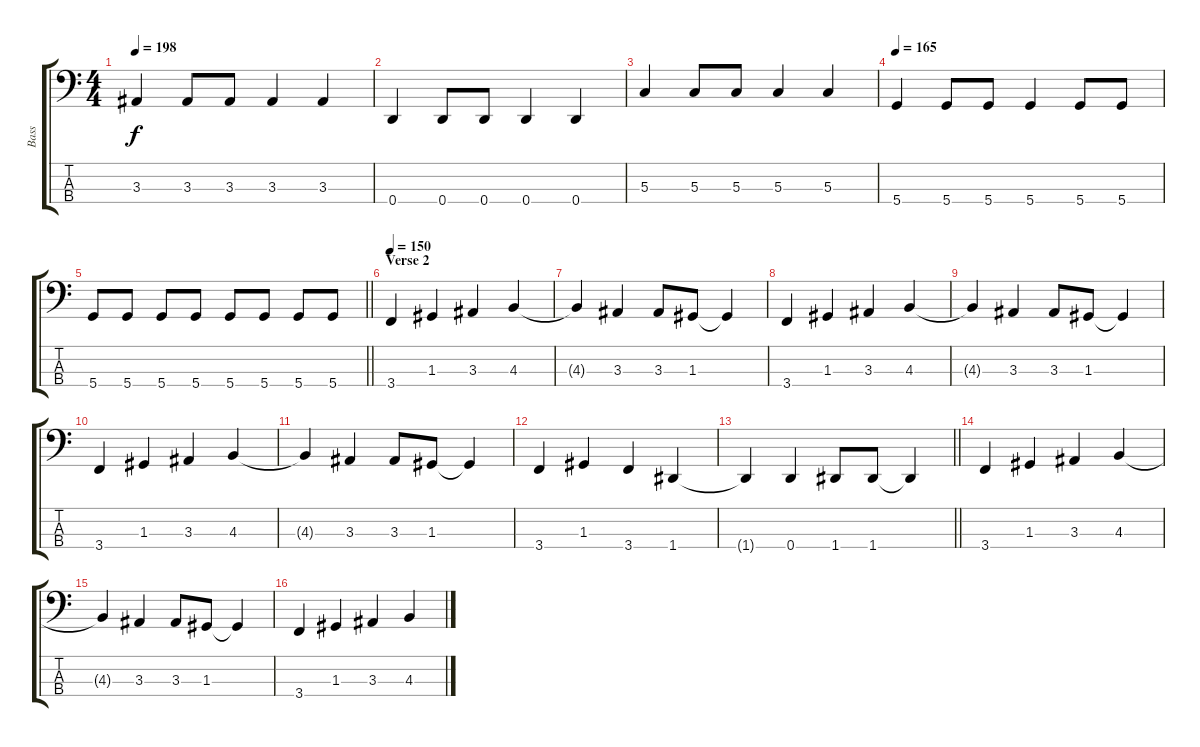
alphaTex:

\track ("Bass" "Bass") {instrument electricbasspick}
\staff {score tabs}
\tuning (F2 C2 G1 D1) {hide}
\ts (4 4)
\tempo 198
\clef f4
\ks c
3.3.4{dy f} 3.3.8 3.3.8 3.3.4 3.3.4 |
0.4.4 0.4.8 0.4.8 0.4.4 0.4.4 |
5.3.4 5.3.8 5.3.8 5.3.4 5.3.4 |
\tempo 165
5.4.4 5.4.8 5.4.8 5.4.4 5.4.8 5.4.8 |
\barLineRight lightlight
5.4.8 5.4.8 5.4.8 5.4.8 5.4.8 5.4.8 5.4.8 5.4.8 |
\section ("" "Verse 2")
\tempo 150
3.4.4 1.3.4 3.3.4 4.3.4 |
4.3{t}.4 3.3.4 3.3.8 1.3.8 1.3{t}.4 |
3.4.4 1.3.4 3.3.4 4.3.4 |
4.3{t}.4 3.3.4 3.3.8 1.3.8 1.3{t}.4 |
3.4.4 1.3.4 3.3.4 4.3.4 |
4.3{t}.4 3.3.4 3.3.8 1.3.8 1.3{t}.4 |
3.4.4 1.3.4 3.4.4 1.4.4 |
\barLineRight lightlight
1.4{t}.4 0.4.4 1.4.8 1.4.8 1.4{t}.4 |
3.4.4 1.3.4 3.3.4 4.3.4 |
4.3{t}.4 3.3.4 3.3.8 1.3.8 1.3{t}.4 |
3.4.4 1.3.4 3.3.4 4.3.4
